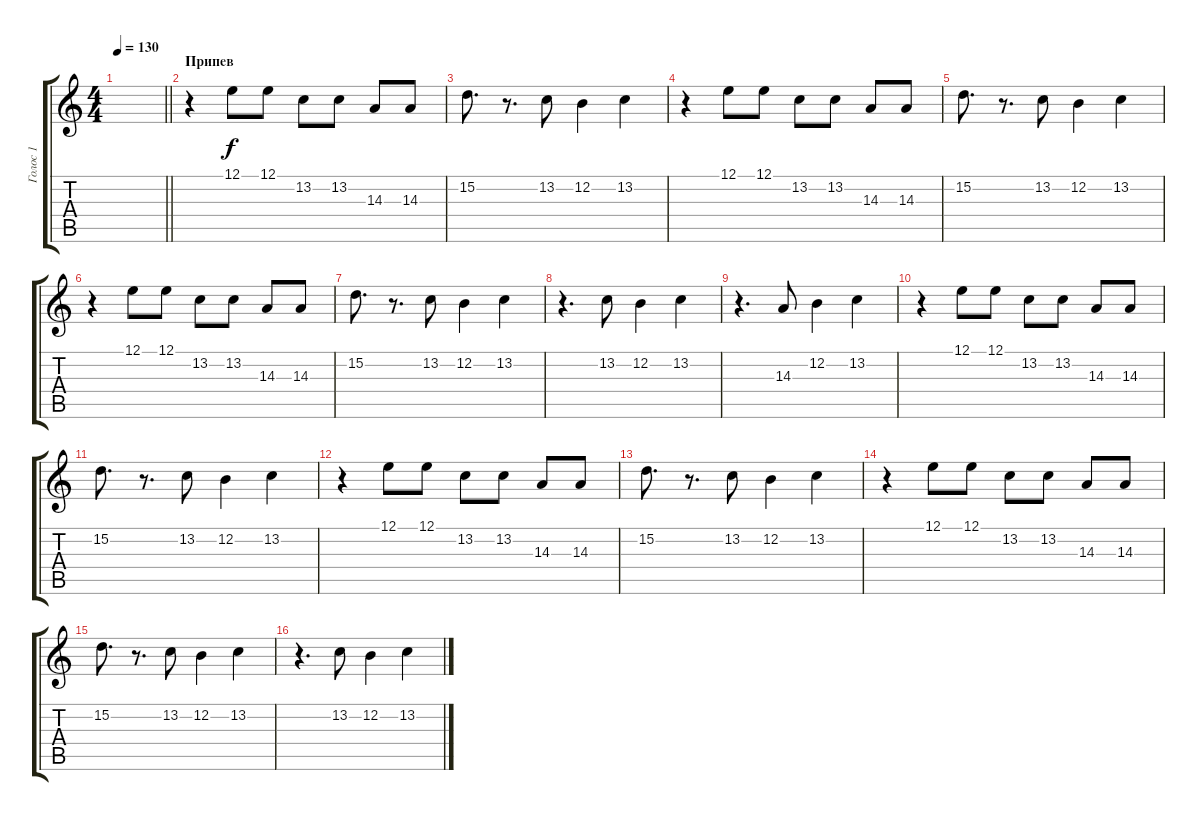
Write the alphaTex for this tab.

\track ("Голос 1" "Голос 1") {instrument choiraahs}
\staff {score tabs}
\tuning (E4 B3 G3 D3 A2 D2) {hide}
\ts (4 4)
\tempo 130
\clef g2
\barLineRight lightlight
\ks c
|
\section ("" "Припев")
r.4 12.1.8 12.1.8 13.2.8 13.2.8 14.3.8 14.3.8 |
15.2.8{d} r.8{d} 13.2.8 12.2.4 13.2.4 |
r.4 12.1.8 12.1.8 13.2.8 13.2.8 14.3.8 14.3.8 |
15.2.8{d} r.8{d} 13.2.8 12.2.4 13.2.4 |
r.4 12.1.8 12.1.8 13.2.8 13.2.8 14.3.8 14.3.8 |
15.2.8{d} r.8{d} 13.2.8 12.2.4 13.2.4 |
r.4{d} 13.2.8 12.2.4 13.2.4 |
r.4{d} 14.3.8 12.2.4 13.2.4 |
r.4 12.1.8 12.1.8 13.2.8 13.2.8 14.3.8 14.3.8 |
15.2.8{d} r.8{d} 13.2.8 12.2.4 13.2.4 |
r.4 12.1.8 12.1.8 13.2.8 13.2.8 14.3.8 14.3.8 |
15.2.8{d} r.8{d} 13.2.8 12.2.4 13.2.4 |
r.4 12.1.8 12.1.8 13.2.8 13.2.8 14.3.8 14.3.8 |
15.2.8{d} r.8{d} 13.2.8 12.2.4 13.2.4 |
r.4{d} 13.2.8 12.2.4 13.2.4
